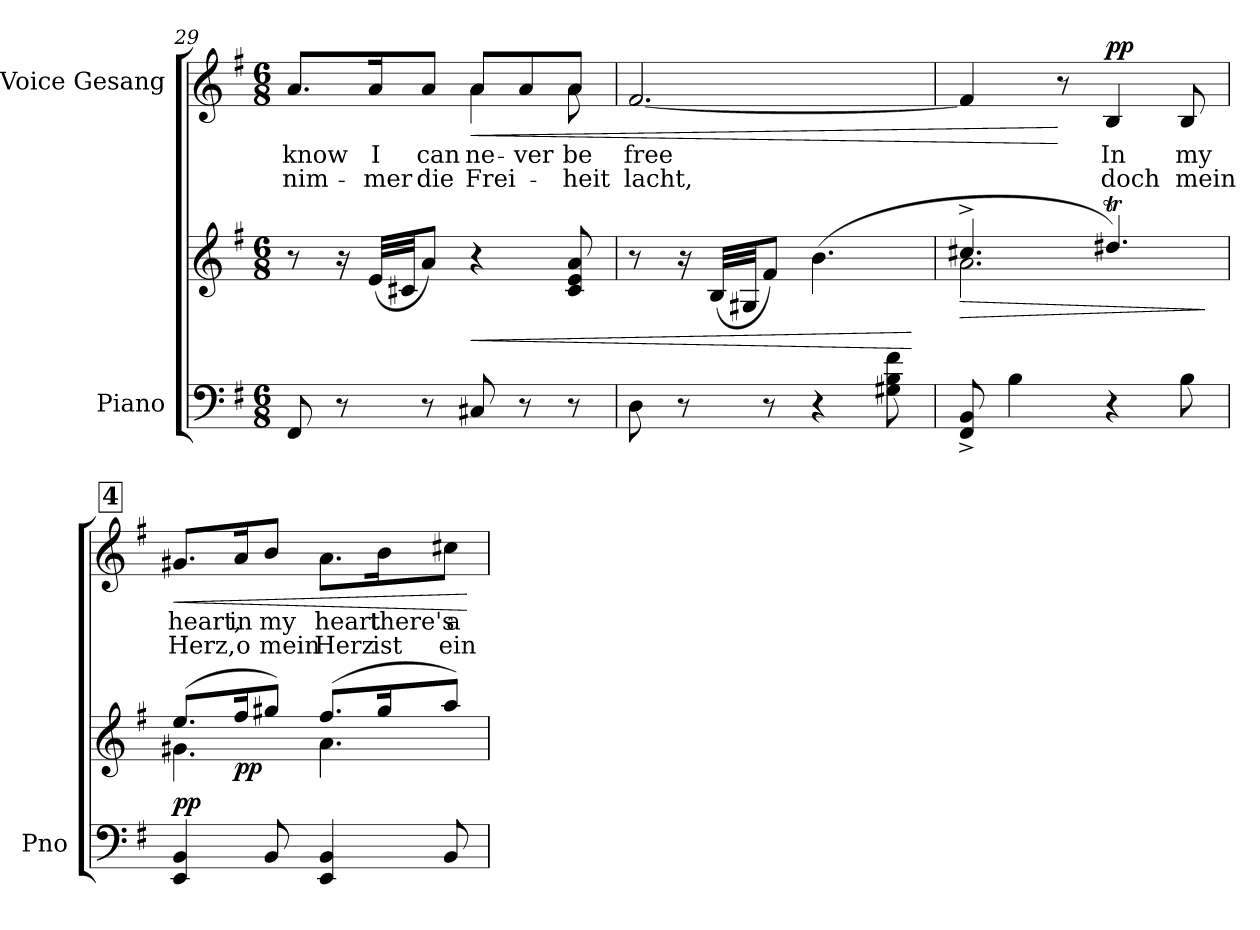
**kern	**kern	**dynam	**kern	**text	**text	**dynam
*part2	*part2	*part2	*part1	*part1	*part1	*part1
*staff3	*staff2	*staff2/3	*staff1	*staff1	*staff1	*staff1
*I"Piano	*	*	*I"Voice Gesang	*	*	*
*I'Pno	*	*	*	*	*	*
*clefF4	*clefG2	*	*clefG2	*	*	*
*k[f#]	*k[f#]	*	*k[f#]	*	*	*
*M6/8	*M6/8	*	*M6/8	*	*	*
=29	=29	=29	=29	=29	=29	=29
!	!	!	!	!LO:LY:b	!LO:LY:b	!
*	*	*	*^	*	*	*
8FF#/	8r	.	8.a/L	4.ryy	know	nim-	.
8r	16r	.	.	.	.	.	.
!	!	!	!	!	!LO:LY:b	!LO:LY:b	!
.	(<32e/LLL	.	16a/K	.	I	-mer	.
.	32c#X/JJ	.	.	.	.	.	.
!	!	!	!	!	!LO:LY:b	!LO:LY:b	!
8r	8a/J)	.	8a/J	.	can	die	.
!	!	!LO:HP:b	!	!	!LO:LY:b	!LO:LY:b	!LO:HP:b
8C#X/	4r	<	8a/L	4a\	ne-	Frei-	<
!	!	!	!	!	!LO:LY:b	!	!
8r	.	.	8a/	.	-ver	.	.
!	!	!	!	!	!LO:LY:b	!LO:LY:b	!
8r	8c#/ 8e/ 8a/	.	8a/J	8a\	be	-heit	.
!!LO:LB:g=z
=30	=30	=30	=30	=30	=30	=30	=30
!	!	!	!	!	!LO:LY:b	!LO:LY:b	!
*	*	*	*v	*v	*	*	*
8D\	8r	.	[2.f#/	free	lacht,	.
8r	16r	.	.	.	.	.
.	(<32B/LLL	.	.	.	.	.
.	32G#X/JJ	.	.	.	.	.
8r	8f#/J)	.	.	.	.	.
4r	(>4.b\	.	.	.	.	.
8G#X\ 8B\ 8f#\	.	.	.	.	.	.
.	.	[	.	.	.	.
=31	=31	=31	=31	=31	=31	=31
!	!	!LO:HP:b	!	!	!	!
*	*^	*	*	*	*	*
8FF#/^ 8BB/^	4.cc#X^/	2.a\	>	4f#/]	.	.	.
4B\	.	.	.	.	.	.	.
.	.	.	.	8r	.	.	[
!	!	!	!	!	!LO:LY:b	!LO:LY:b	!LO:DY:a
4r	4.dd#Xt/)	.	.	4B/	In	doch	pp
!	!	!	!	!	!LO:LY:b	!LO:LY:b	!
8B\	.	.	.	8B/	my	mein	.
*	*v	*v	*	*	*	*	*
.	.	]	.	.	.	.
!!LO:REH:place=s1:a:B:fs=14:t=4
=32	=32	=32	=32	=32	=32	=32
*	*^	*	*	*	*	*
!	!	!	!LO:DY:a=2	!	!LO:LY:b	!LO:LY:b	!LO:HP:b
4EE/ 4BB/	(>8.ee/L	4.g#X\	pp	8.g#X/L	heart,	Herz,	<
!	!	!	!LO:DY:b	!	!LO:LY:b	!LO:LY:b	!
.	16ff#/K	.	pp	16a/K	in	o	.
!	!	!	!	!	!LO:LY:b	!LO:LY:b	!
8BB/	8gg#X/J)	.	.	8b/J	my	mein	.
!	!	!	!	!	!LO:LY:b	!LO:LY:b	!
4EE/ 4BB/	(>8.ff#/L	4.a\	.	8.a\L	heart	Herz	.
!	!	!	!	!	!LO:LY:b	!LO:LY:b	!
.	16gg#/K	.	.	16b\K	there's	ist	.
!	!	!	!	!	!LO:LY:b	!LO:LY:b	!
8BB/	8aa/J)	.	.	8cc#X\J	a	ein	.
*	*v	*v	*	*	*	*	*
.	.	.	.	.	.	[
=	=	=	=	=	=	=
*-	*-	*-	*-	*-	*-	*-
